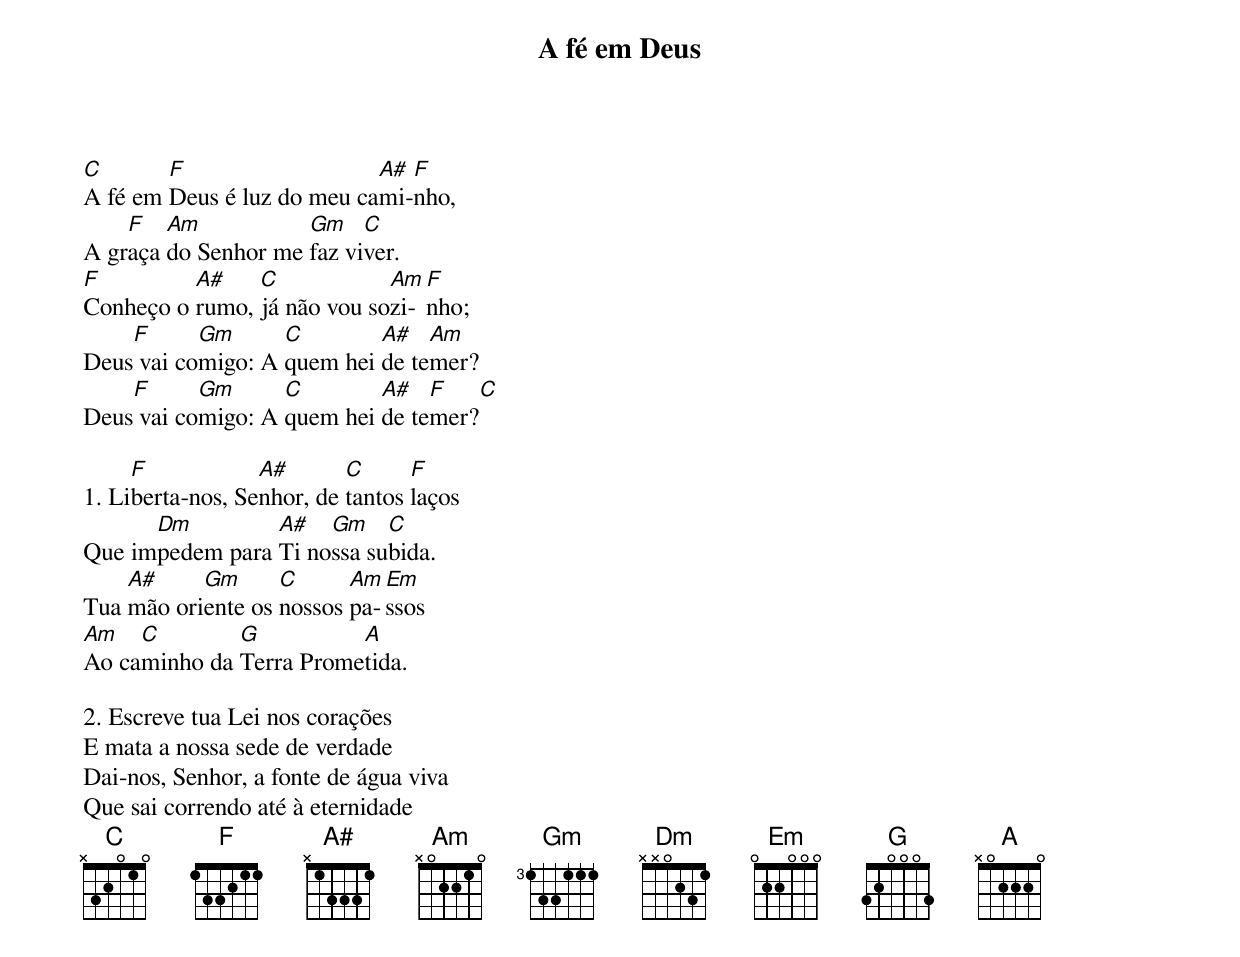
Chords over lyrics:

A fé em Deus

C       F                   A# F
A fé em Deus é luz do meu cami-nho,
    F   Am           Gm    C
A graça do Senhor me faz viver.
F         A#    C            Am F
Conheço o rumo, já não vou sozi-nho;
    F      Gm      C        A#   Am
Deus vai comigo: A quem hei de temer?
    F      Gm      C        A#   F    C
Deus vai comigo: A quem hei de temer?

     F            A#       C      F
1. Liberta-nos, Senhor, de tantos laços
      Dm         A#   Gm    C
Que impedem para Ti nossa subida.
    A#     Gm      C      Am Em
Tua mão oriente os nossos pa-ssos
Am   C        G          A
Ao caminho da Terra Prometida.

2. Escreve tua Lei nos corações
E mata a nossa sede de verdade
Dai-nos, Senhor, a fonte de água viva
Que sai correndo até à eternidade
